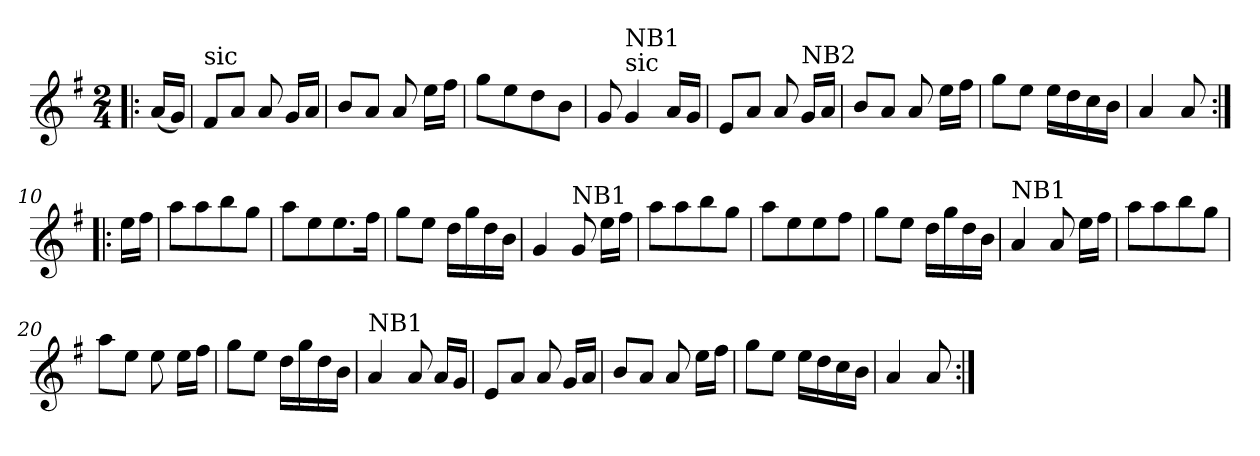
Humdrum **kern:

**kern
*part1
*staff1
*clefG2
*k[f#]
*G:
*M2/4
*MM80
=1!|:
(<16a/LL
16g/JJ)
=2
!LO:TX:a:t=sic
8f#/L
8a/J
8a/
16g/LL
16a/JJ
=3
8b/L
8a/J
8a/
16ee\LL
16ff#\JJ
=4
8gg\L
8ee\
8dd\
8b\J
=5
8g/
!LO:TX:a:t=sic
!LO:TX:a:t=NB1
4g/
16a/LL
16g/JJ
=6
8e/L
8a/J
8a/
!LO:TX:a:t=NB2
16g/LL
16a/JJ
=7
8b/L
8a/J
8a/
16ee\LL
16ff#\JJ
=8
8gg\L
8ee\J
16ee\LL
16dd\
16cc\
16b\JJ
=9
4a/
8a/
!!LO:LB:g=z
=10:|!|:
16ee\LL
16ff#\JJ
=11
8aa\L
8aa\
8bb\
8gg\J
=12
8aa\L
8ee\
8.ee\
16ff#\Jk
=13
8gg\L
8ee\J
16dd\LL
16gg\
16dd\
16b\JJ
=14
4g/
!LO:TX:a:t=NB1
8g/
16ee\LL
16ff#\JJ
=15
8aa\L
8aa\
8bb\
8gg\J
=16
8aa\L
8ee\
8ee\
8ff#\J
=17
8gg\L
8ee\J
16dd\LL
16gg\
16dd\
16b\JJ
=18
!LO:TX:a:t=NB1
4a/
8a/
16ee\LL
16ff#\JJ
!!LO:LB:g=z
=19
8aa\L
8aa\
8bb\
8gg\J
=20
8aa\L
8ee\J
8ee\
16ee\LL
16ff#\JJ
=21
8gg\L
8ee\J
16dd\LL
16gg\
16dd\
16b\JJ
=22
!LO:TX:a:t=NB1
4a/
8a/
16a/LL
16g/JJ
=23
8e/L
8a/J
8a/
16g/LL
16a/JJ
=24
8b/L
8a/J
8a/
16ee\LL
16ff#\JJ
=25
8gg\L
8ee\J
16ee\LL
16dd\
16cc\
16b\JJ
=26
4a/
8a/
=:|!
*-
